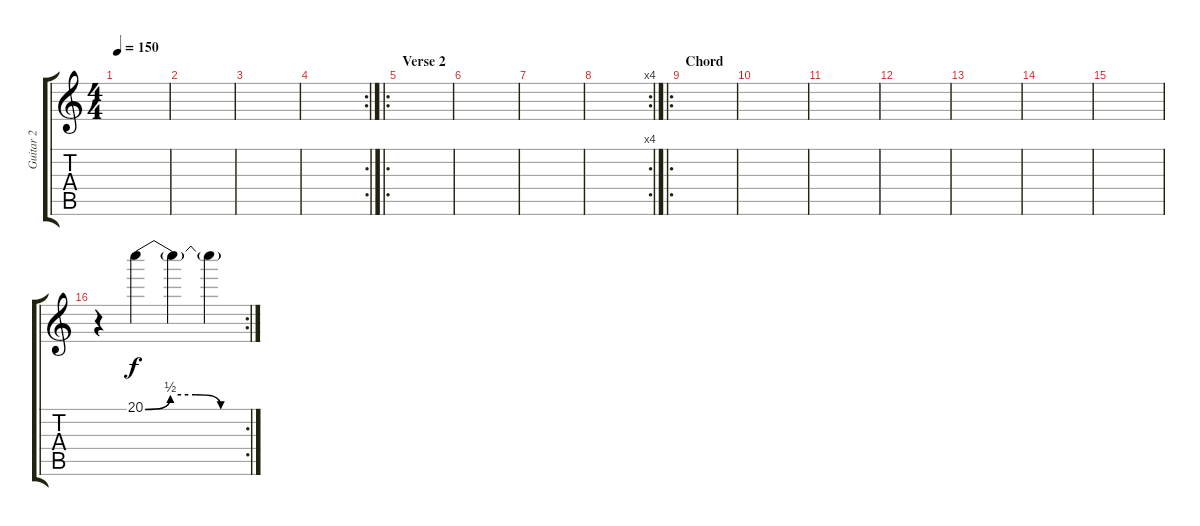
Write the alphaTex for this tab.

\track ("Guitar 2" "Guitar 2") {instrument electricguitarjazz}
\staff {score tabs}
\tuning (E4 B3 G3 D3 A2 E2) {hide}
\ts (4 4)
\tempo 150
\clef g2
\ks c
|
|
|
\rc 2
|
\ro
\section ("" "Verse 2")
|
|
|
\rc 4
|
\ro
\section ("" "Chord")
|
|
|
|
|
|
|
\rc 2
r.4 20.1{be (custom 0 0 15 2 30 2 45 0 60 0)}.4 20.1{t}.4 20.1{t}.4
